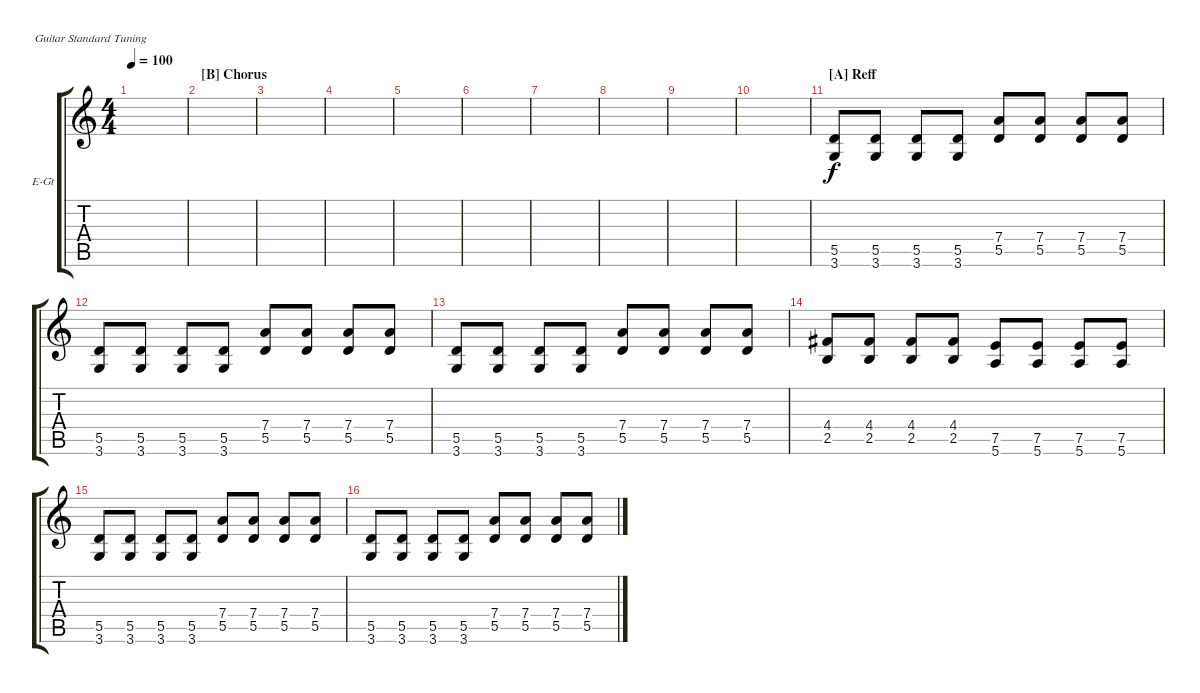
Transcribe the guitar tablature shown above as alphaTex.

\defaultSystemsLayout 4
\bracketExtendMode groupsimilarinstruments
\firstSystemTrackNameOrientation horizontal
\otherSystemsTrackNameOrientation horizontal
\track ("Electric Guitar" "E-Gt") {instrument overdrivenguitar}
\staff {score tabs}
\tuning (E4 B3 G3 D3 A2 E2)
\ts (4 4)
\tempo 100
\clef g2
\ks c
|
\section ("B" "Chorus")
|
|
|
|
|
|
|
|
|
\section ("A" "Reff")
(3.6 5.5).8 (5.5 3.6).8 (5.5 3.6).8 (5.5 3.6).8 (5.5 7.4).8 (7.4 5.5).8 (7.4 5.5).8 (7.4 5.5).8 |
(3.6 5.5).8 (5.5 3.6).8 (5.5 3.6).8 (5.5 3.6).8 (5.5 7.4).8 (7.4 5.5).8 (7.4 5.5).8 (7.4 5.5).8 |
(3.6 5.5).8 (5.5 3.6).8 (5.5 3.6).8 (5.5 3.6).8 (5.5 7.4).8 (7.4 5.5).8 (7.4 5.5).8 (7.4 5.5).8 |
(2.5 4.4).8 (4.4 2.5).8 (4.4 2.5).8 (4.4 2.5).8 (5.6 7.5).8 (5.6 7.5).8 (5.6 7.5).8 (5.6 7.5).8 |
(3.6 5.5).8 (5.5 3.6).8 (5.5 3.6).8 (5.5 3.6).8 (5.5 7.4).8 (7.4 5.5).8 (7.4 5.5).8 (7.4 5.5).8 |
(3.6 5.5).8 (5.5 3.6).8 (5.5 3.6).8 (5.5 3.6).8 (5.5 7.4).8 (7.4 5.5).8 (7.4 5.5).8 (7.4 5.5).8
